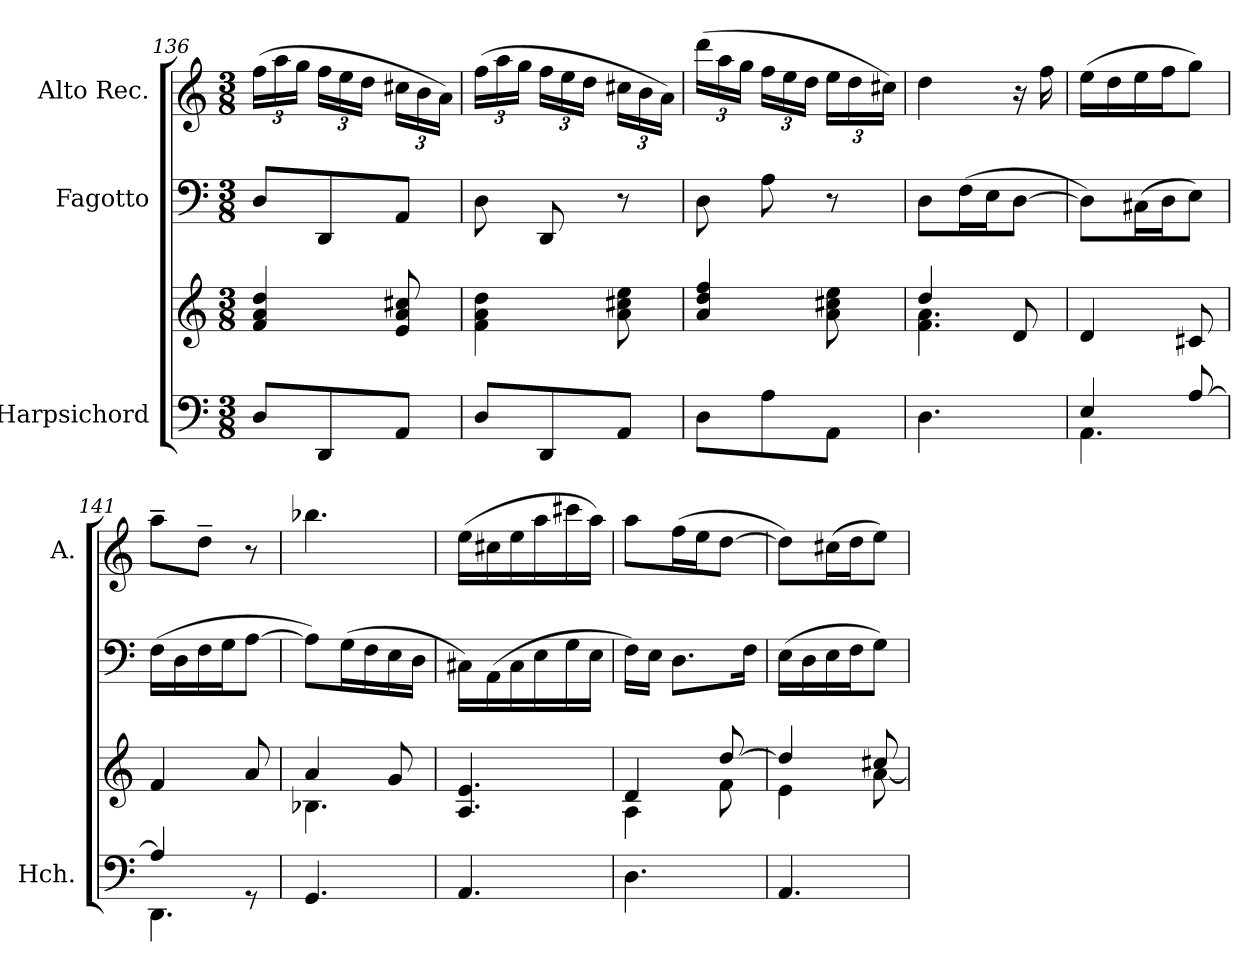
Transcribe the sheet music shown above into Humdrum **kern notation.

**kern	**kern	**kern	**kern
*part3	*part3	*part2	*part1
*staff4	*staff3	*staff2	*staff1
*I"Harpsichord	*	*I"Fagotto	*I"Alto Rec.
*I'Hch.	*	*	*I'A.
*clefF4	*clefG2	*clefF4	*clefG2
*k[]	*k[]	*k[]	*k[]
*M3/8	*M3/8	*M3/8	*M3/8
*	*	*	*Xbrackettup
=136	=136	=136	=136
8D/L	4f/ 4a/ 4dd/	8D/L	(24ff\LL
.	.	.	24aa\
.	.	.	24gg\JJ
8DD/	.	8DD/	24ff\LL
.	.	.	24ee\
.	.	.	24dd\JJ
8AA/J	8e/ 8a/ 8cc#X/	8AA/J	24cc#X\LL
.	.	.	24b\
.	.	.	24a\JJ)
=137	=137	=137	=137
8D/L	4f\ 4a\ 4dd\	8D\	(24ff\LL
.	.	.	24aa\
.	.	.	24gg\JJ
8DD/	.	8DD/	24ff\LL
.	.	.	24ee\
.	.	.	24dd\JJ
8AA/J	8a\ 8cc#X\ 8ee\	8r	24cc#X\LL
.	.	.	24b\
.	.	.	24a\JJ)
=138	=138	=138	=138
8D\L	4a/ 4dd/ 4ff/	8D\	(24ddd\LL
.	.	.	24aa\
.	.	.	24gg\JJ
8A\	.	8A\	24ff\LL
.	.	.	24ee\
.	.	.	24dd\JJ
8AA\J	8a\ 8cc#X\ 8ee\	8r	24ee\LL
.	.	.	24dd\
.	.	.	24cc#X\JJ)
=139	=139	=139	=139
*	*^	*	*
4.D\	4dd/	4.f\ 4.a\	8D\L	4dd\
.	.	.	(>16F\L	.
.	.	.	16E\J	.
.	8d/	.	[8D\J	16r
.	.	.	.	16ff\
*	*v	*v	*	*
=140	=140	=140	=140
*^	*	*	*
4E/	4.AA\	4d/	8D\L])	(>16ee\LL
.	.	.	.	16dd\
.	.	.	(>16C#X\L	16ee\
.	.	.	16D\J	16ff\J
[8A/	.	8c#X/	8E\J)	8gg\J)
=141	=141	=141	=141	=141
4A/]	4.DD\	4f/	(>16F\LL	8aa~\L
.	.	.	16D\	.
.	.	.	16F\	8dd~\J
.	.	.	16G\J	.
8rGG	.	8a/	[8A\J	8r
*v	*v	*	*	*
=142	=142	=142	=142
*	*^	*	*
4.GG/	4a/	4.B-X\	8A\L])	4.bb-X\
.	.	.	(16G\L	.
.	.	.	16F\	.
.	8g/	.	16E\	.
.	.	.	16D\JJ	.
*	*v	*v	*	*
!!LO:LB:g=z
=143	=143	=143	=143
4.AA/	4.A/ 4.e/	16C#X\LL)	(>16ee\LL
.	.	(>16AA\	16cc#X\
.	.	16C#\	16ee\
.	.	16E\	16aa\
.	.	16G\	16ccc#X\
.	.	16E\JJ	16aa\JJ)
=144	=144	=144	=144
*	*^	*	*
4.D\	4d/	4A\	16F\LL)	8aa\L
.	.	.	16E\JJ	.
.	.	.	8.D\L	(16ff\L
.	.	.	.	16ee\J
.	[8dd/	8f\	.	[8dd\J
.	.	.	16F\Jk	.
=145	=145	=145	=145	=145
4.AA/	4dd/]	4e\	(16E\LL	8dd\L])
.	.	.	16D\	.
.	.	.	16E\	(16cc#X\L
.	.	.	16F\J	16dd\J
.	8cc#X/	[8a\	8G\J)	8ee\J)
*	*v	*v	*	*
=	=	=	=
*-	*-	*-	*-
